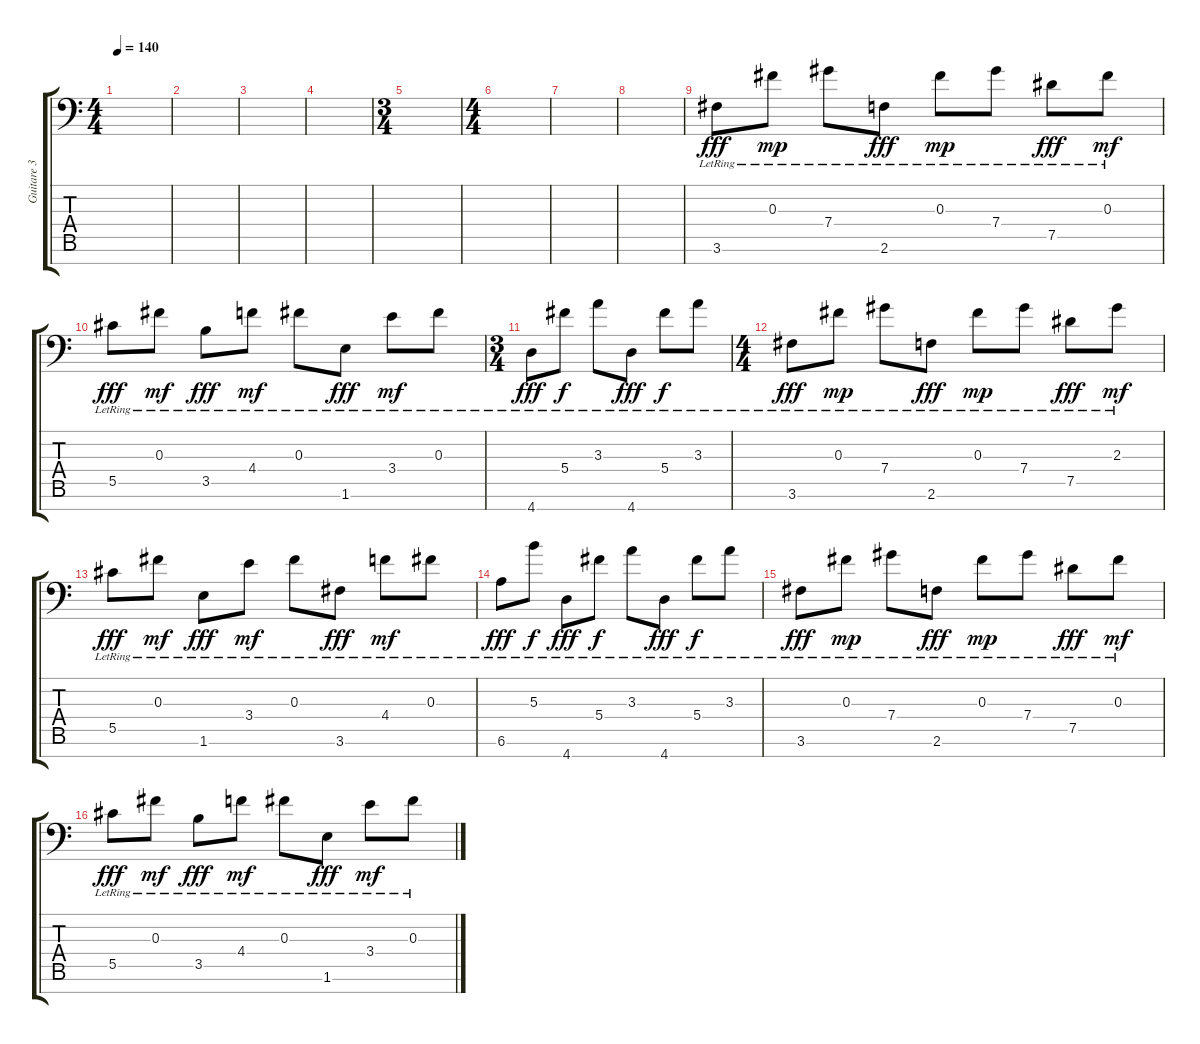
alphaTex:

\track ("Guitare 3" "Guitare 3") {instrument distortionguitar}
\staff {score tabs}
\tuning (Eb4 Bb3 Gb3 Db3 Ab2 Eb2 Bb1) {hide}
\ts (4 4)
\tempo 140
\clef f4
\ks c
|
|
|
|
\ts (3 4)
|
\ts (4 4)
|
|
|
3.6{lr}.8{dy fff volume 16 balance 8 instrument electricguitarclean} 0.3{lr}.8{dy mp} 7.4{lr}.8 2.6{lr}.8{dy fff} 0.3{lr}.8{dy mp} 7.4{lr}.8 7.5{lr}.8{dy fff} 0.3{lr}.8{dy mf} |
5.5{lr}.8{dy fff} 0.3{lr}.8{dy mf} 3.5{lr}.8{dy fff} 4.4{lr}.8{dy mf} 0.3{lr}.8 1.6{lr}.8{dy fff} 3.4{lr}.8{dy mf} 0.3{lr}.8 |
\ts (3 4)
4.7{lr}.8{dy fff} 5.4{lr}.8{dy f} 3.3{lr}.8 4.7{lr}.8{dy fff} 5.4{lr}.8{dy f} 3.3{lr}.8 |
\ts (4 4)
3.6{lr}.8{dy fff} 0.3{lr}.8{dy mp} 7.4{lr}.8 2.6{lr}.8{dy fff} 0.3{lr}.8{dy mp} 7.4{lr}.8 7.5{lr}.8{dy fff} 2.3{lr}.8{dy mf} |
5.5{lr}.8{dy fff} 0.3{lr}.8{dy mf} 1.6{lr}.8{dy fff} 3.4{lr}.8{dy mf} 0.3{lr}.8 3.6{lr}.8{dy fff} 4.4{lr}.8{dy mf} 0.3{lr}.8 |
6.6{lr}.8{dy fff} 5.3{lr}.8{dy f} 4.7{lr}.8{dy fff} 5.4{lr}.8{dy f} 3.3{lr}.8 4.7{lr}.8{dy fff} 5.4{lr}.8{dy f} 3.3{lr}.8 |
3.6{lr}.8{dy fff volume 16 balance 8 instrument electricguitarclean} 0.3{lr}.8{dy mp} 7.4{lr}.8 2.6{lr}.8{dy fff} 0.3{lr}.8{dy mp} 7.4{lr}.8 7.5{lr}.8{dy fff} 0.3{lr}.8{dy mf} |
5.5{lr}.8{dy fff} 0.3{lr}.8{dy mf} 3.5{lr}.8{dy fff} 4.4{lr}.8{dy mf} 0.3{lr}.8 1.6{lr}.8{dy fff} 3.4{lr}.8{dy mf} 0.3{lr}.8
